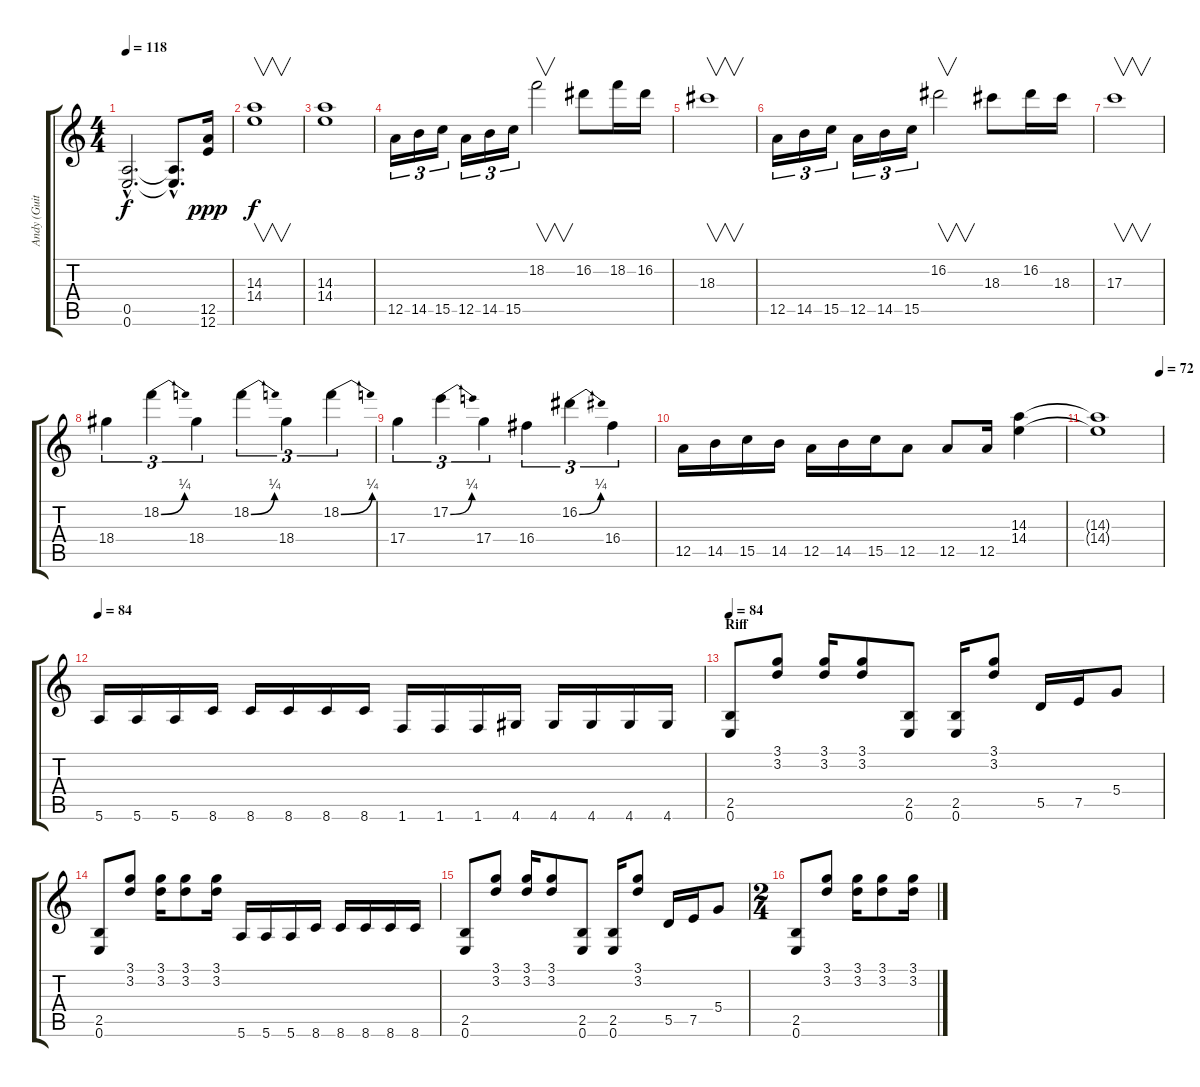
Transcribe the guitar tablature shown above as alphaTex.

\track ("Andy (Guitar)" "Andy (Guit") {instrument distortionguitar}
\staff {score tabs}
\tuning (E4 B3 G3 D3 A2 E2) {hide}
\ts (4 4)
\tempo 118
\clef g2
\ks c
(0.5{hac t} 0.6{hac t}).2{d dy f} (0.5{hac t} 0.6{hac t}).8{d} (12.5 12.6).16{dy ppp} |
(14.3 14.4).1{v dy f} |
(14.3 14.4).1{instrument guitarharmonics} |
12.5.16{tu (3 2) instrument distortionguitar} 14.5.16{tu (3 2)} 15.5.16{tu (3 2)} 12.5.16{tu (3 2)} 14.5.16{tu (3 2)} 15.5.16{tu (3 2)} 18.2.2{v} 16.2.8 18.2.16 16.2.16 |
18.3.1{v} |
12.5.16{tu (3 2)} 14.5.16{tu (3 2)} 15.5.16{tu (3 2)} 12.5.16{tu (3 2)} 14.5.16{tu (3 2)} 15.5.16{tu (3 2)} 16.2.2{v} 18.3.8 16.2.16 18.3.16 |
17.3.1{v} |
18.4.4{tu (3 2)} 18.2{be (bend 0 0 60 1)}.4{tu (3 2)} 18.4.4{tu (3 2)} 18.2{be (bend 0 0 60 1)}.4{tu (3 2)} 18.4.4{tu (3 2)} 18.2{be (bend 0 0 60 1)}.4{tu (3 2)} |
17.4.4{tu (3 2)} 17.2{be (bend 0 0 60 1)}.4{tu (3 2)} 17.4.4{tu (3 2)} 16.4.4{tu (3 2)} 16.2{be (bend 0 0 60 1)}.4{tu (3 2)} 16.4.4{tu (3 2)} |
12.5.16 14.5.16 15.5.16 14.5.16 12.5.16 14.5.16 15.5.16 12.5.8 12.5.8 12.5.16 (14.3 14.4).4{instrument guitarharmonics} |
\tempo (72 0.96875)
(14.3{t} 14.4{t}).1 |
\tempo 84
5.6.16{instrument distortionguitar} 5.6.16 5.6.16 8.6.16 8.6.16 8.6.16 8.6.16 8.6.16 1.6.16 1.6.16 1.6.16 4.6.16 4.6.16 4.6.16 4.6.16 4.6.16 |
\section ("" "Riff")
\tempo 84
(2.5 0.6).8 (3.1 3.2).8 (3.1 3.2).16 (3.1 3.2).8 (2.5 0.6).8 (2.5 0.6).16 (3.1 3.2).8 5.5.16 7.5.16 5.4.8 |
(2.5 0.6).8 (3.1 3.2).8 (3.1 3.2).16 (3.1 3.2).8 (3.1 3.2).16 5.6.16 5.6.16 5.6.16 8.6.16 8.6.16 8.6.16 8.6.16 8.6.16 |
(2.5 0.6).8 (3.1 3.2).8 (3.1 3.2).16 (3.1 3.2).8 (2.5 0.6).8 (2.5 0.6).16 (3.1 3.2).8 5.5.16 7.5.16 5.4.8 |
\ts (2 4)
(2.5 0.6).8 (3.1 3.2).8 (3.1 3.2).16 (3.1 3.2).8 (3.1 3.2).16
